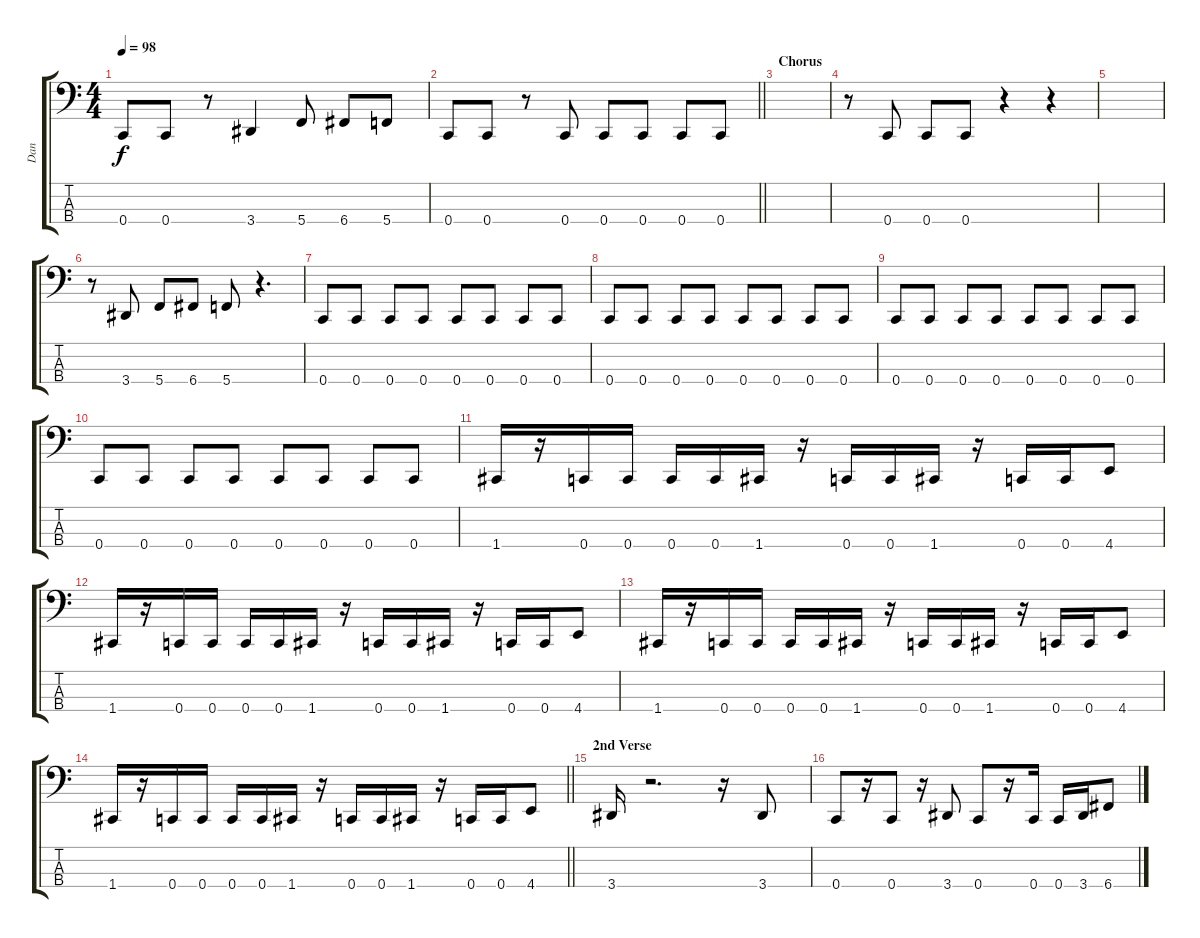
\track ("Dan" "Dan") {instrument electricbassfinger}
\staff {score tabs}
\tuning (F2 C2 G1 C1) {hide}
\ts (4 4)
\tempo 98
\clef f4
\ks c
0.4.8{dy f} 0.4.8 r.8 3.4.4 5.4.8 6.4.8 5.4.8 |
\barLineRight lightlight
0.4.8 0.4.8 r.8 0.4.8 0.4.8 0.4.8 0.4.8 0.4.8 |
\section ("" "Chorus")
|
r.8 0.4.8 0.4.8 0.4.8 r.4 r.4 |
|
r.8 3.4.8 5.4.8 6.4.8 5.4.8 r.4{d} |
0.4.8 0.4.8 0.4.8 0.4.8 0.4.8 0.4.8 0.4.8 0.4.8 |
0.4.8 0.4.8 0.4.8 0.4.8 0.4.8 0.4.8 0.4.8 0.4.8 |
0.4.8 0.4.8 0.4.8 0.4.8 0.4.8 0.4.8 0.4.8 0.4.8 |
0.4.8 0.4.8 0.4.8 0.4.8 0.4.8 0.4.8 0.4.8 0.4.8 |
1.4.16 r.16 0.4.16 0.4.16 0.4.16 0.4.16 1.4.16 r.16 0.4.16 0.4.16 1.4.16 r.16 0.4.16 0.4.16 4.4.8 |
1.4.16 r.16 0.4.16 0.4.16 0.4.16 0.4.16 1.4.16 r.16 0.4.16 0.4.16 1.4.16 r.16 0.4.16 0.4.16 4.4.8 |
1.4.16 r.16 0.4.16 0.4.16 0.4.16 0.4.16 1.4.16 r.16 0.4.16 0.4.16 1.4.16 r.16 0.4.16 0.4.16 4.4.8 |
\barLineRight lightlight
1.4.16 r.16 0.4.16 0.4.16 0.4.16 0.4.16 1.4.16 r.16 0.4.16 0.4.16 1.4.16 r.16 0.4.16 0.4.16 4.4.8 |
\section ("" "2nd Verse")
3.4.16 r.2{d} r.16 3.4.8 |
0.4.8 r.16 0.4.8 r.16 3.4.8 0.4.8 r.16 0.4.16 0.4.16 3.4.16 6.4.8
